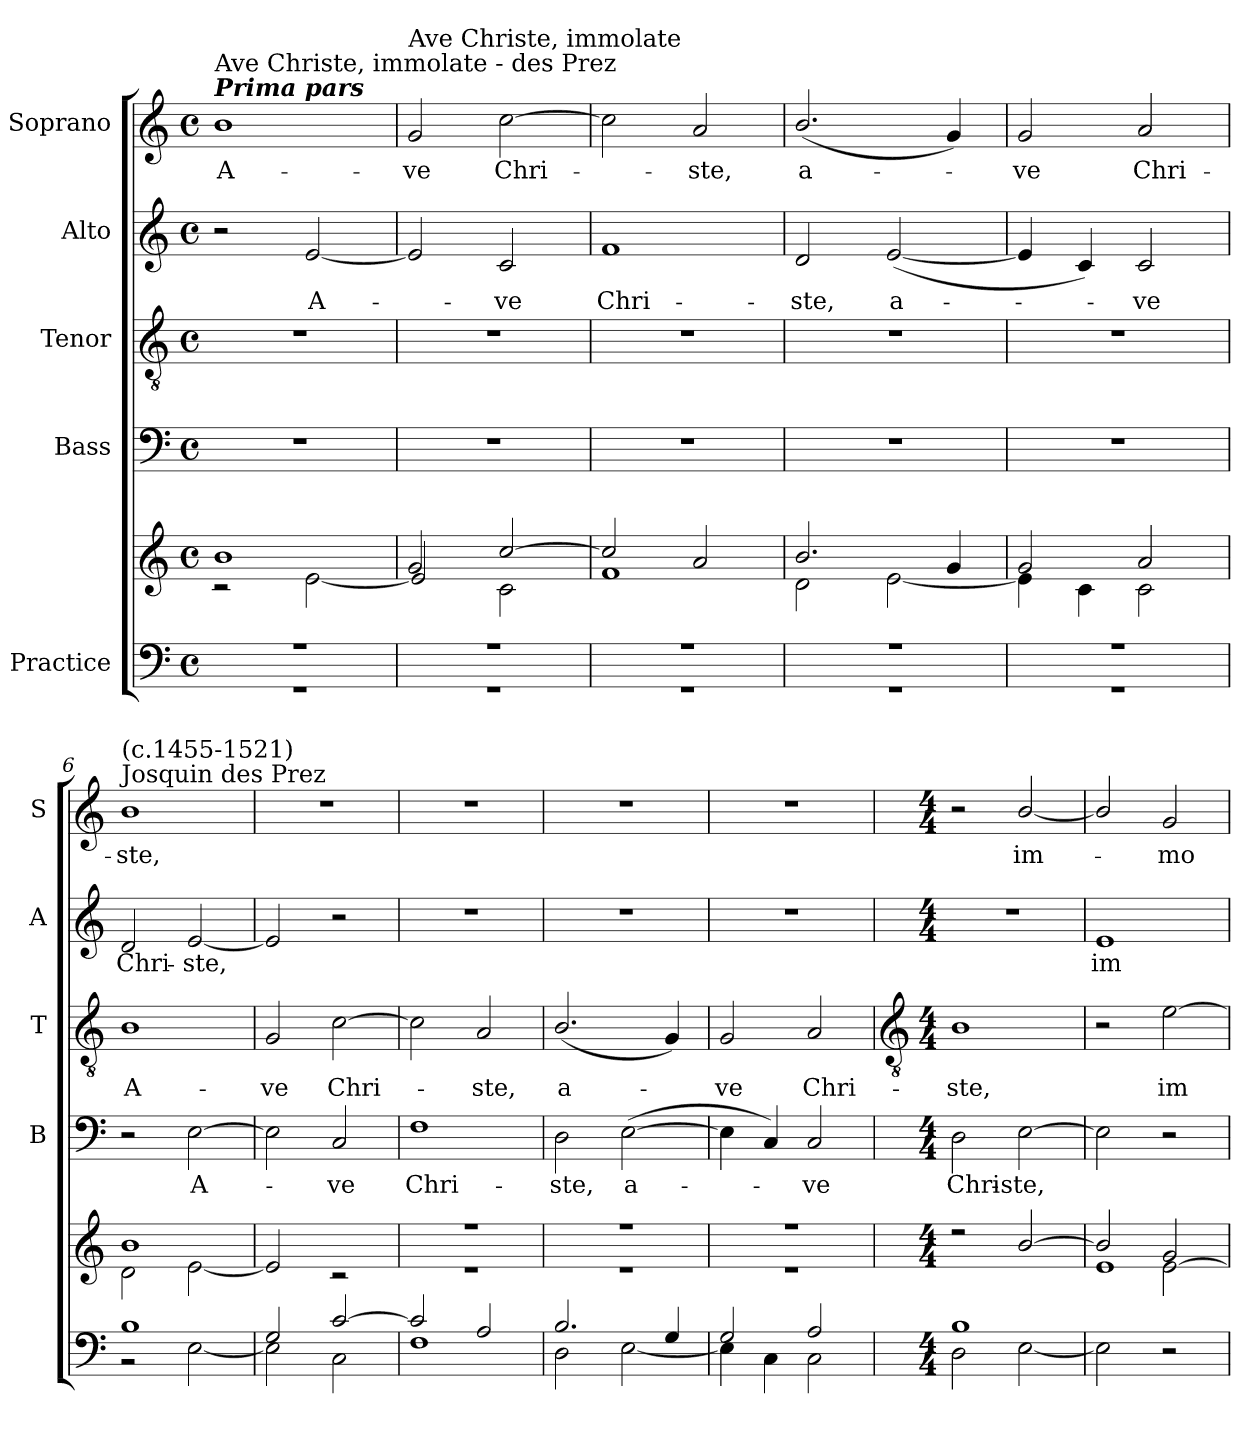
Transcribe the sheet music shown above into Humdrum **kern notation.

**kern	**kern	**kern	**text	**kern	**text	**kern	**text	**kern	**text
*part5	*part5	*part4	*part4	*part3	*part3	*part2	*part2	*part1	*part1
*staff6	*staff5	*staff4	*staff4	*staff3	*staff3	*staff2	*staff2	*staff1	*staff1
*I"Practice	*	*I"Bass	*	*I"Tenor	*	*I"Alto	*	*I"Soprano	*
*	*	*I'B	*	*I'T	*	*I'A	*	*I'S	*
*clefF4	*clefG2	*clefF4	*	*clefGv2	*	*clefG2	*	*clefG2	*
*k[]	*k[]	*k[]	*	*k[]	*	*k[]	*	*k[]	*
*M4/4	*M4/4	*M4/4	*	*M4/4	*	*M4/4	*	*M4/4	*
*met(c)	*met(c)	*met(c)	*	*met(c)	*	*met(c)	*	*met(c)	*
*MM108	*MM108	*MM108	*	*MM108	*	*MM108	*	*MM108	*
=1	=1	=1	=1	=1	=1	=1	=1	=1	=1
*^	*^	*	*	*	*	*	*	*	*
!	!	!	!	!	!	!	!	!	!	!LO:TX:a:Bi:t=Prima pars	!
!	!	!	!	!	!	!	!	!	!	!LO:TX:a:t=Ave Christe, immolate - des Prez	!
!	!	!	!	!	!	!	!	!	!	!	!LO:LY:b
1r	1r	1b	2r	1r	.	1r	.	2r	.	1b	A-
!	!	!	!	!	!	!	!	!	!LO:LY:b	!	!
.	.	.	[2e\	.	.	.	.	[2e/	A-	.	.
=2	=2	=2	=2	=2	=2	=2	=2	=2	=2	=2	=2
!	!	!	!	!	!	!	!	!	!	!LO:TX:a:t=Ave Christe, immolate	!
!	!	!	!	!	!	!	!	!	!	!	!LO:LY:b
1r	1r	2g/	2e/]	1r	.	1r	.	2e/]	.	2g/	-ve
!	!	!	!	!	!	!	!	!	!LO:LY:b	!	!LO:LY:b
.	.	[2cc/	2c\	.	.	.	.	2c/	ve	[2cc\	Chri-
=3	=3	=3	=3	=3	=3	=3	=3	=3	=3	=3	=3
!	!	!	!	!	!	!	!	!	!LO:LY:b	!	!
1r	1r	2cc/]	1f	1r	.	1r	.	1f	Chri-	2cc\]	.
!	!	!	!	!	!	!	!	!	!	!	!LO:LY:b
.	.	2a/	.	.	.	.	.	.	.	2a/	ste,
=4	=4	=4	=4	=4	=4	=4	=4	=4	=4	=4	=4
!	!	!	!	!	!	!	!	!	!LO:LY:b	!	!LO:LY:b
1r	1r	2.b/	2d\	1r	.	1r	.	2d/	-ste,	(<2.b/	a-
!	!	!	!	!	!	!	!	!	!LO:LY:b	!	!
.	.	.	[2e\	.	.	.	.	(<[2e/	a-	.	.
.	.	4g/	.	.	.	.	.	.	.	4g/)	.
=5	=5	=5	=5	=5	=5	=5	=5	=5	=5	=5	=5
!	!	!	!	!	!	!	!	!	!	!	!LO:LY:b
1r	1r	2g/	4e\]	1r	.	1r	.	4e/]	.	2g/	ve
.	.	.	4c\	.	.	.	.	4c/)	.	.	.
!	!	!	!	!	!	!	!	!	!LO:LY:b	!	!LO:LY:b
.	.	2a/	2c\	.	.	.	.	2c/	ve	2a/	Chri-
=6	=6	=6	=6	=6	=6	=6	=6	=6	=6	=6	=6
!	!	!	!	!	!	!	!	!	!	!LO:TX:a:t=Josquin des Prez	!
!	!	!	!	!	!	!	!	!	!	!LO:TX:a:t=(c.1455-1521)	!
!	!	!	!	!	!	!	!LO:LY:b	!	!LO:LY:b	!	!LO:LY:b
1B	2r	1b	2d\	2r	.	1B	A-	2d/	Chri-	1b	-ste,
!	!	!	!	!	!LO:LY:b	!	!	!	!LO:LY:b	!	!
.	[2E\	.	[2e\	[2E\	A-	.	.	[2e/	-ste,	.	.
=7	=7	=7	=7	=7	=7	=7	=7	=7	=7	=7	=7
!	!	!	!	!	!	!	!LO:LY:b	!	!	!	!
2G/	2E\]	1ryy	2e/]	2E\]	.	2G/	-ve	2e/]	.	1r	.
!	!	!	!	!	!LO:LY:b	!	!LO:LY:b	!	!	!	!
[2c/	2C\	.	2r	2C/	ve	[2c\	Chri-	2r	.	.	.
=8	=8	=8	=8	=8	=8	=8	=8	=8	=8	=8	=8
!	!	!	!	!	!LO:LY:b	!	!	!	!	!	!
2c/]	1F	1r	1r	1F	Chri-	2c\]	.	1r	.	1r	.
!	!	!	!	!	!	!	!LO:LY:b	!	!	!	!
2A/	.	.	.	.	.	2A/	ste,	.	.	.	.
=9	=9	=9	=9	=9	=9	=9	=9	=9	=9	=9	=9
!	!	!	!	!	!LO:LY:b	!	!LO:LY:b	!	!	!	!
2.B/	2D\	1r	1r	2D\	-ste,	(<2.B/	a-	1r	.	1r	.
!	!	!	!	!	!LO:LY:b	!	!	!	!	!	!
.	[2E\	.	.	(>[2E\	a-	.	.	.	.	.	.
4G/	.	.	.	.	.	4G/)	.	.	.	.	.
=10	=10	=10	=10	=10	=10	=10	=10	=10	=10	=10	=10
!	!	!	!	!	!	!	!LO:LY:b	!	!	!	!
2G/	4E\]	1r	1r	4E\]	.	2G/	ve	1r	.	1r	.
.	4C\	.	.	4C/)	.	.	.	.	.	.	.
!	!	!	!	!	!LO:LY:b	!	!LO:LY:b	!	!	!	!
2A/	2C\	.	.	2C/	ve	2A/	Chri-	.	.	.	.
!!LO:LB:g=z
=11	=11	=11	=11	=11	=11	=11	=11	=11	=11	=11	=11
*	*	*	*	*	*	*clefGv2	*	*	*	*	*
*M4/4	*	*M4/4	*	*M4/4	*	*M4/4	*	*M4/4	*	*M4/4	*
!	!	!	!	!	!LO:LY:b	!	!LO:LY:b	!	!	!	!
1B	2D\	2r	1ryy	2D\	Chri-	1B	-ste,	1r	.	2r	.
!	!	!	!	!	!LO:LY:b	!	!	!	!	!	!LO:LY:b
.	[2E\	[2b/	.	[2E\	-ste,	.	.	.	.	[2b/	im-
=12	=12	=12	=12	=12	=12	=12	=12	=12	=12	=12	=12
*	*	*	*^	*	*	*	*	*	*	*	*
!	!	!	!	!	!	!	!	!	!	!LO:LY:b	!	!
2ryy	2E\]	2b/]	1e	2ryy	2E\]	.	2r	.	1e	im-	2b/]	.
!	!	!	!	!	!	!	!	!LO:LY:b	!	!	!	!LO:LY:b
2ryy	2r	2g/	.	[2e\	2r	.	[2e\	im-	.	.	2g/	mo-
*v	*v	*	*	*	*	*	*	*	*	*	*	*
*	*v	*v	*v	*	*	*	*	*	*	*	*
=	=	=	=	=	=	=	=	=	=
*-	*-	*-	*-	*-	*-	*-	*-	*-	*-
